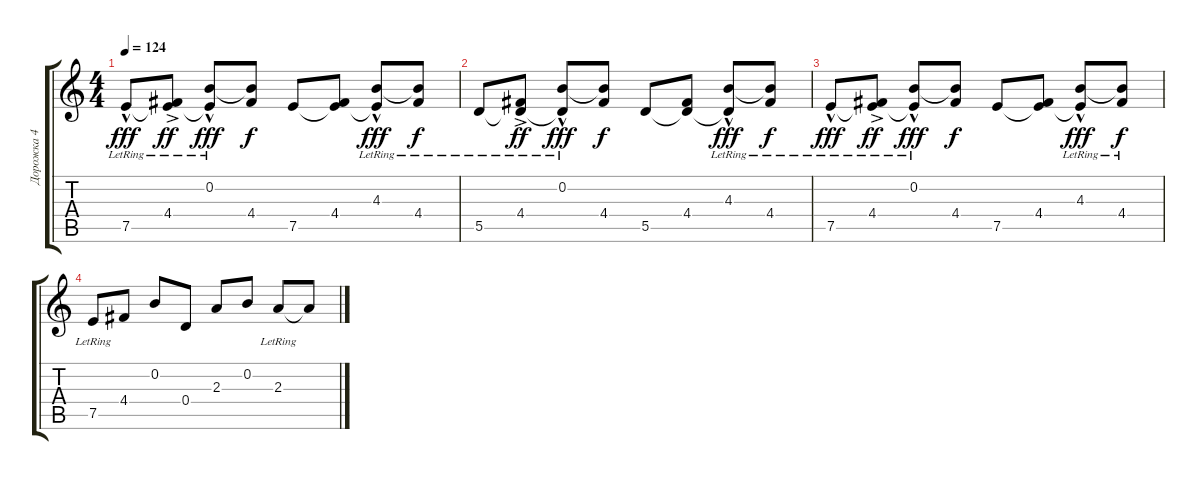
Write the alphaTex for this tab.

\track ("Дорожка 4" "Дорожка 4") {instrument electricguitarclean}
\staff {score tabs}
\tuning (E4 B3 G3 D3 A2 E2) {hide}
\ts (4 4)
\tempo 124
\clef g2
\ks c
7.5{hac lr}.8{dy fff} (4.4{ac lr} 7.5{t}).8{dy ff} (0.2{hac lr} 7.5{t}).8{dy fff} (0.2{t} 4.4).8{dy f} 7.5.8 (4.4 7.5{t}).8 (4.3{hac lr} 7.5{t}).8{dy fff} (4.3{t} 4.4{lr}).8{dy f} |
5.5{lr}.8 (4.4{ac lr} 5.5{t}).8{dy ff} (0.2{hac lr} 5.5{t}).8{dy fff} (0.2{t} 4.4).8{dy f} 5.5.8 (4.4 5.5{t}).8 (4.3{hac lr} 5.5{t}).8{dy fff} (4.3{t} 4.4{lr}).8{dy f} |
7.5{hac lr}.8{dy fff} (4.4{ac lr} 7.5{t}).8{dy ff} (0.2{hac lr} 7.5{t}).8{dy fff} (0.2{t} 4.4).8{dy f} 7.5.8 (4.4 7.5{t}).8 (4.3{hac lr} 7.5{t}).8{dy fff} (4.3{t} 4.4{lr}).8{dy f} |
7.5{lr}.8 4.4.8 0.2.8 0.4.8 2.3.8 0.2.8 2.3{lr}.8 2.3{t}.8
